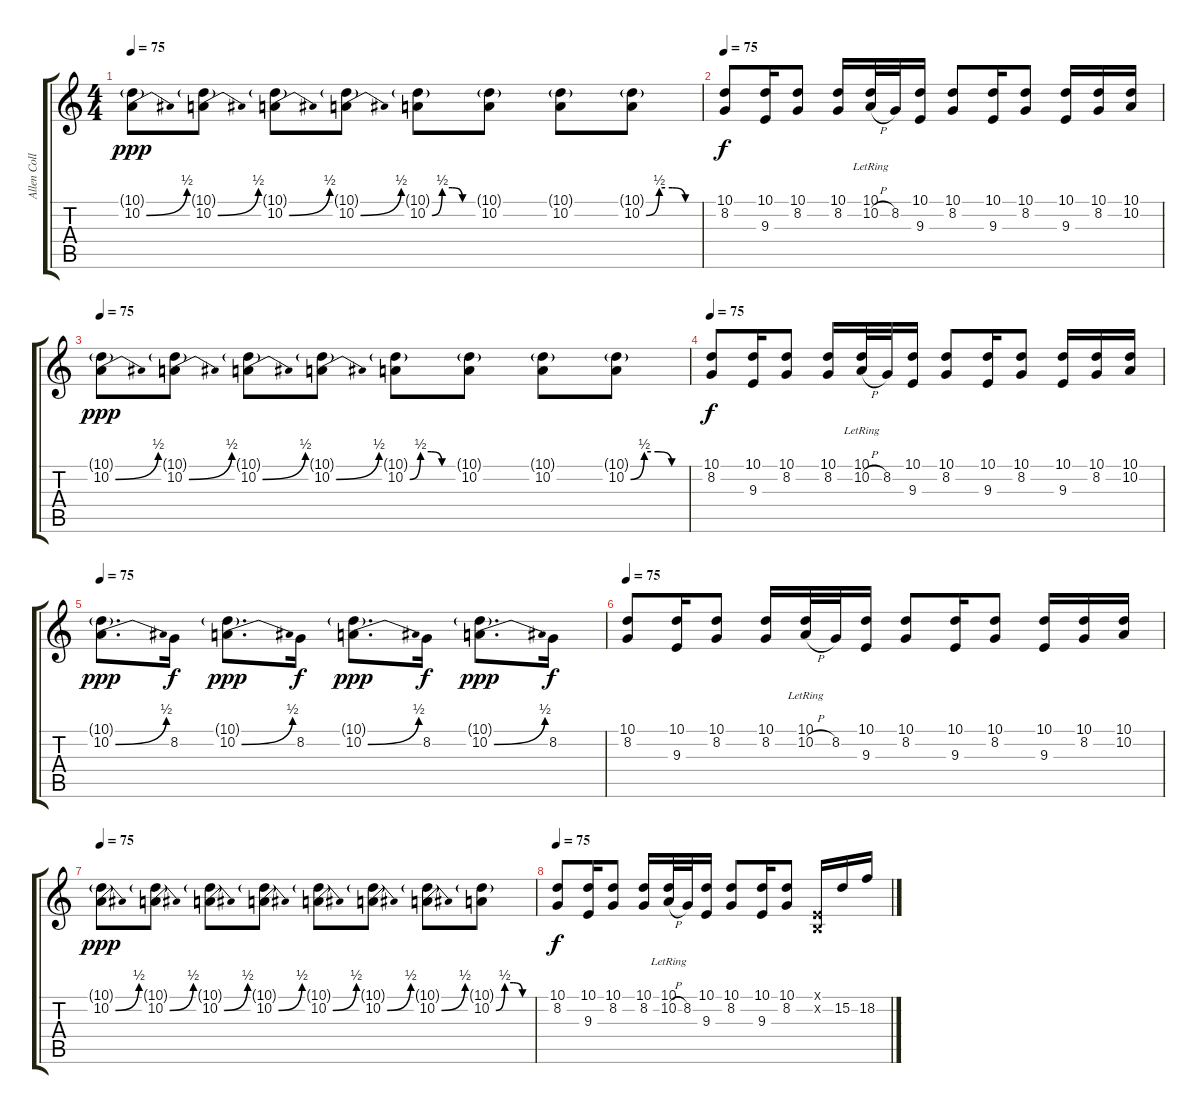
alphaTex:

\track ("Allen Collins (overdubs solo)" "Allen Coll") {instrument lead5charang}
\staff {score tabs}
\tuning (E4 B3 G3 D3 A2 E2) {hide}
\ts (4 4)
\tempo 75
\clef g2
\ks c
(10.1{g} 10.2{be (bend 0 0 60 2)}).8{dy ppp} (10.1{g} 10.2{be (bend 0 0 60 2)}).8 (10.1{g} 10.2{be (bend 0 0 60 2)}).8 (10.1{g} 10.2{be (bend 0 0 60 2)}).8 (10.1{g} 10.2{be (custom 0 0 15 2 30 2 45 0 60 0)}).8 (10.1{g} 10.2).8 (10.1{g} 10.2).8 (10.1{g} 10.2{be (custom 0 0 15 2 30 2 45 0 60 0)}).8 |
\tempo 75
(10.1 8.2).8{dy f} (10.1 9.3).16 (10.1 8.2).8 (10.1 8.2).16 (10.1{lr} 10.2{h}).32 8.2.32 (10.1 9.3).16 (10.1 8.2).8 (10.1 9.3).16 (10.1 8.2).8 (10.1 9.3).16 (10.1 8.2).16 (10.1 10.2).16 |
\tempo 75
(10.1{g} 10.2{be (bend 0 0 60 2)}).8{dy ppp} (10.1{g} 10.2{be (bend 0 0 60 2)}).8 (10.1{g} 10.2{be (bend 0 0 60 2)}).8 (10.1{g} 10.2{be (bend 0 0 60 2)}).8 (10.1{g} 10.2{be (custom 0 0 15 2 30 2 45 0 60 0)}).8 (10.1{g} 10.2).8 (10.1{g} 10.2).8 (10.1{g} 10.2{be (custom 0 0 15 2 30 2 45 0 60 0)}).8 |
\tempo 75
(10.1 8.2).8{dy f} (10.1 9.3).16 (10.1 8.2).8 (10.1 8.2).16 (10.1{lr} 10.2{h}).32 8.2.32 (10.1 9.3).16 (10.1 8.2).8 (10.1 9.3).16 (10.1 8.2).8 (10.1 9.3).16 (10.1 8.2).16 (10.1 10.2).16 |
\tempo 75
(10.1{g} 10.2{be (bend 0 0 60 2)}).8{d dy ppp} 8.2.16{dy f} (10.1{g} 10.2{be (bend 0 0 60 2)}).8{d dy ppp} 8.2.16{dy f} (10.1{g} 10.2{be (bend 0 0 60 2)}).8{d dy ppp} 8.2.16{dy f} (10.1{g} 10.2{be (bend 0 0 60 2)}).8{d dy ppp} 8.2.16{dy f} |
\tempo 75
(10.1 8.2).8 (10.1 9.3).16 (10.1 8.2).8 (10.1 8.2).16 (10.1{lr} 10.2{h}).32 8.2.32 (10.1 9.3).16 (10.1 8.2).8 (10.1 9.3).16 (10.1 8.2).8 (10.1 9.3).16 (10.1 8.2).16 (10.1 10.2).16 |
\tempo 75
(10.1{g} 10.2{be (bend 0 0 60 2)}).8{dy ppp} (10.1{g} 10.2{be (bend 0 0 60 2)}).8 (10.1{g} 10.2{be (bend 0 0 60 2)}).8 (10.1{g} 10.2{be (bend 0 0 60 2)}).8 (10.1{g} 10.2{be (bend 0 0 60 2)}).8 (10.1{g} 10.2{be (bend 0 0 60 2)}).8 (10.1{g} 10.2{be (bend 0 0 60 2)}).8 (10.1{g} 10.2{be (custom 0 0 15 2 30 2 45 0 60 0)}).8 |
\tempo 75
(10.1 8.2).8{dy f} (10.1 9.3).16 (10.1 8.2).8 (10.1 8.2).16 (10.1{lr} 10.2{h}).32 8.2.32 (10.1 9.3).16 (10.1 8.2).8 (10.1 9.3).16 (10.1 8.2).8 (0.1{x} 0.2{x}).16 15.2.16 18.2.16
